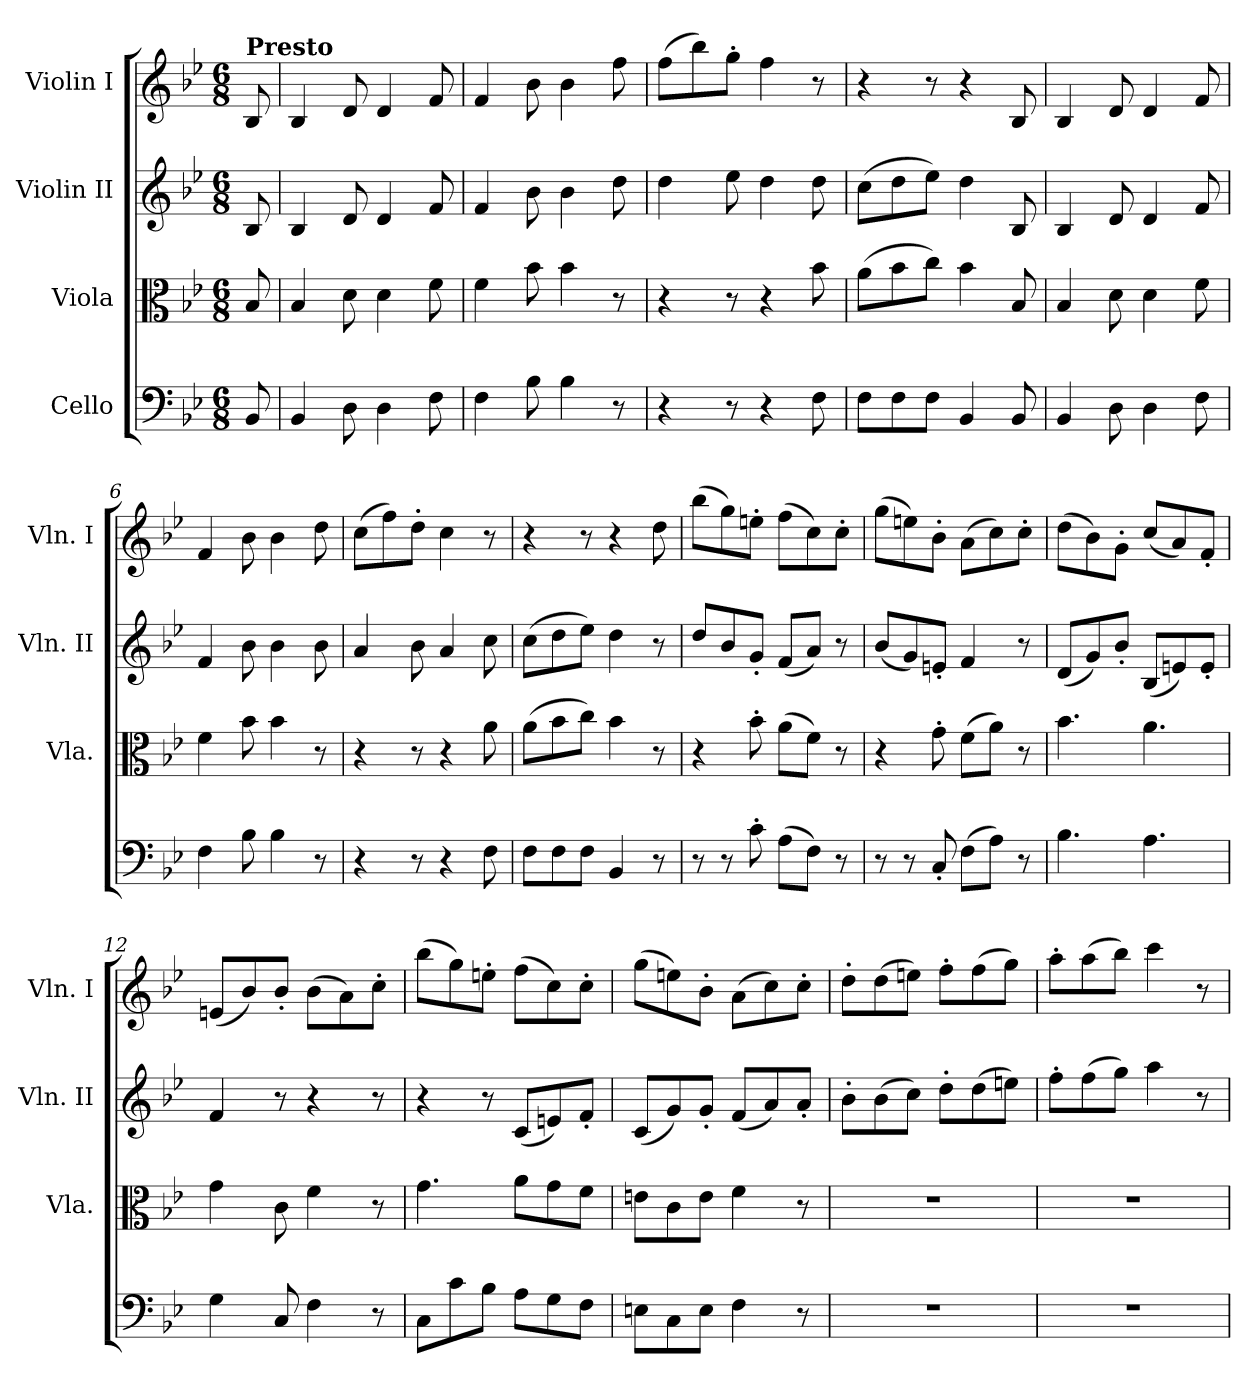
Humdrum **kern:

**kern	**kern	**kern	**kern
*part4	*part3	*part2	*part1
*staff4	*staff3	*staff2	*staff1
*I"Cello	*I"Viola	*I"Violin II	*I"Violin I
*	*I'Vla.	*I'Vln. II	*I'Vln. I
*clefF4	*clefC3	*clefG2	*clefG2
*k[b-e-]	*k[b-e-]	*k[b-e-]	*k[b-e-]
*B-:	*B-:	*B-:	*B-:
*M6/8	*M6/8	*M6/8	*M6/8
=	=	=	=
!	!	!	!LO:TX:a:B:t=Presto
8BB-/	8B-/	8B-/	8B-/
=1	=1	=1	=1
4BB-/	4B-/	4B-/	4B-/
8D\	8d\	8d/	8d/
4D\	4d\	4d/	4d/
8F\	8f\	8f/	8f/
=2	=2	=2	=2
4F\	4f\	4f/	4f/
8B-\	8b-\	8b-\	8b-\
4B-\	4b-\	4b-\	4b-\
8r	8r	8dd\	8ff\
=3	=3	=3	=3
4r	4r	4dd\	(>8ff\L
.	.	.	8bb-\)
8r	8r	8ee-\	8gg'\J
4r	4r	4dd\	4ff\
8F\	8b-\	8dd\	8r
=4	=4	=4	=4
8F\L	(>8a\L	(>8cc\L	4r
8F\	8b-\	8dd\	.
8F\J	8cc\J)	8ee-\J)	8r
4BB-/	4b-\	4dd\	4r
8BB-/	8B-/	8B-/	8B-/
=5	=5	=5	=5
4BB-/	4B-/	4B-/	4B-/
8D\	8d\	8d/	8d/
4D\	4d\	4d/	4d/
8F\	8f\	8f/	8f/
!!LO:LB:g=z
=6	=6	=6	=6
4F\	4f\	4f/	4f/
8B-\	8b-\	8b-\	8b-\
4B-\	4b-\	4b-\	4b-\
8r	8r	8b-\	8dd\
=7	=7	=7	=7
4r	4r	4a/	(>8cc\L
.	.	.	8ff\)
8r	8r	8b-\	8dd'\J
4r	4r	4a/	4cc\
8F\	8a\	8cc\	8r
=8	=8	=8	=8
8F\L	(>8a\L	(>8cc\L	4r
8F\	8b-\	8dd\	.
8F\J	8cc\J)	8ee-\J)	8r
4BB-/	4b-\	4dd\	4r
8r	8r	8r	8dd\
=9	=9	=9	=9
8r	4r	8dd/L	(>8bb-\L
8r	.	8b-/	8gg\)
8c'\	8b-'\	8g'/J	8een'\J
(>8A\L	(>8a\L	(8f/L	(>8ff\L
8F\J)	8f\J)	8a/J)	8cc\)
8r	8r	8r	8cc'\J
=10	=10	=10	=10
8r	4r	(8b-/L	(>8gg\L
8r	.	8g/)	8een\)
8C'/	8g'\	8en'/J	8b-'\J
(>8F\L	(>8f\L	4f/	(>8a\L
8A\J)	8a\J)	.	8cc\)
8r	8r	8r	8cc'\J
=11	=11	=11	=11
4.B-\	4.b-\	(8d/L	(>8dd\L
.	.	8g/)	8b-\)
.	.	8b-'/J	8g'\J
4.A\	4.a\	(8B-/L	(8cc/L
.	.	8en/)	8a/)
.	.	8e'/J	8f'/J
!!LO:LB:g=z
=12	=12	=12	=12
4G\	4g\	4f/	(8en/L
.	.	.	8b-/)
8C/	8c\	8r	8b-'/J
4F\	4f\	4r	(>8b-\L
.	.	.	8a\)
8r	8r	8r	8cc'\J
=13	=13	=13	=13
8C\L	4.g\	4r	(>8bb-\L
8c\	.	.	8gg\)
8B-\J	.	8r	8een'\J
8A\L	8a\L	(8c/L	(>8ff\L
8G\	8g\	8en/)	8cc\)
8F\J	8f\J	8f'/J	8cc'\J
=14	=14	=14	=14
8En\L	8en\L	(8c/L	(>8gg\L
8C\	8c\	8g/)	8een\)
8E\J	8e\J	8g'/J	8b-'\J
4F\	4f\	(8f/L	(>8a\L
.	.	8a/)	8cc\)
8r	8r	8a'/J	8cc'\J
=15	=15	=15	=15
2.r	2.r	8b-'\L	8dd'\L
.	.	(>8b-\	(>8dd\
.	.	8cc\J)	8een\J)
.	.	8dd'\L	8ff'\L
.	.	(>8dd\	(>8ff\
.	.	8een\J)	8gg\J)
=16	=16	=16	=16
2.r	2.r	8ff'\L	8aa'\L
.	.	(>8ff\	(>8aa\
.	.	8gg\J)	8bb-\J)
.	.	4aa\	4ccc\
.	.	8r	8r
=	=	=	=
*-	*-	*-	*-
